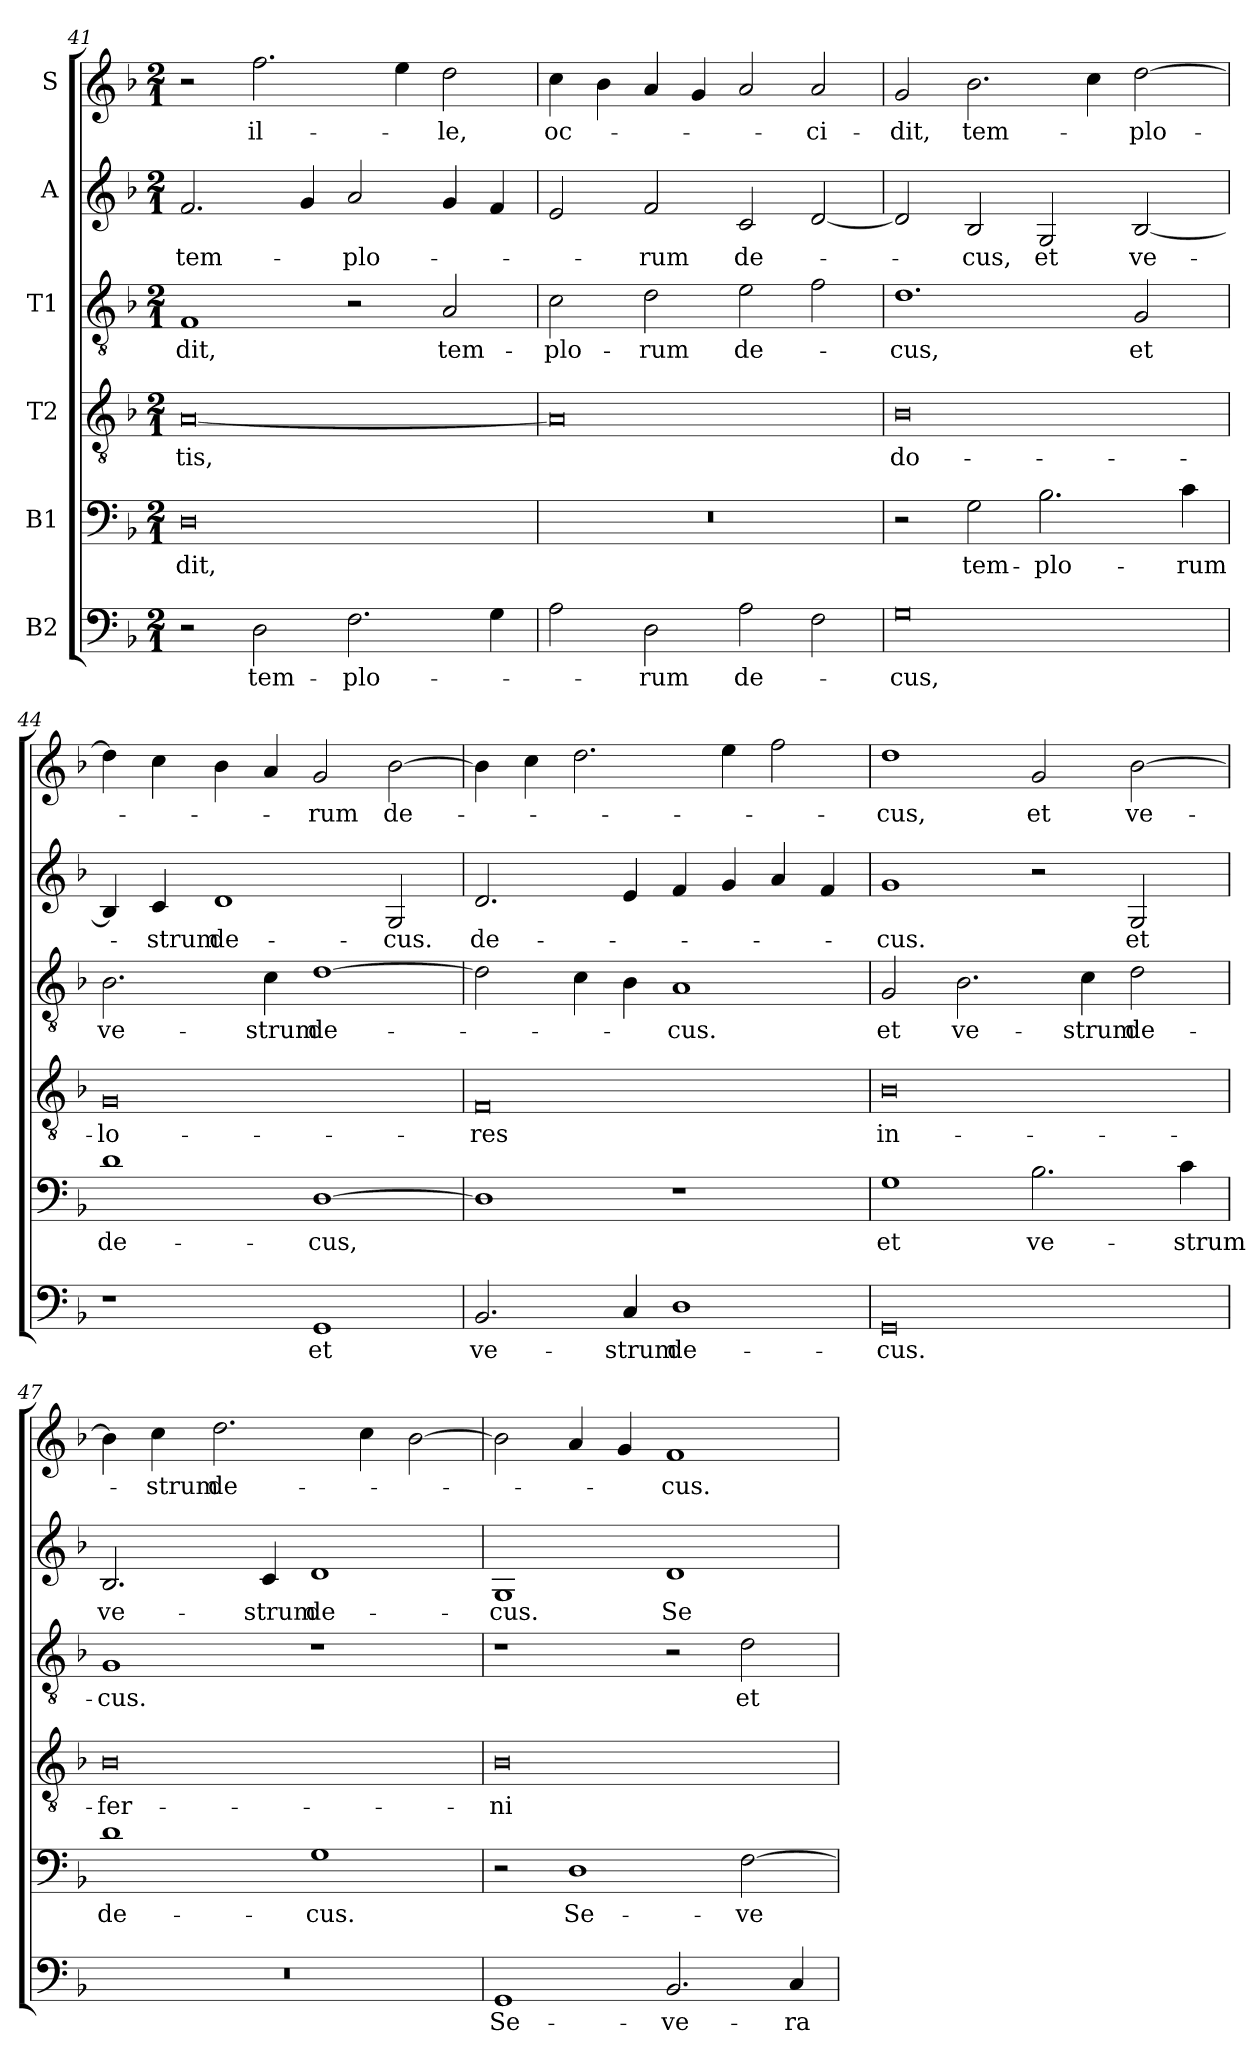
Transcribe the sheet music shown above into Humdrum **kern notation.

**kern	**text	**kern	**text	**kern	**text	**kern	**text	**kern	**text	**kern	**text
*part6	*part6	*part5	*part5	*part4	*part4	*part3	*part3	*part2	*part2	*part1	*part1
*staff6	*staff6	*staff5	*staff5	*staff4	*staff4	*staff3	*staff3	*staff2	*staff2	*staff1	*staff1
*I"B2	*	*I"B1	*	*I"T2	*	*I"T1	*	*I"A	*	*I"S	*
*clefF4	*	*clefF4	*	*clefGv2	*	*clefGv2	*	*clefG2	*	*clefG2	*
*k[b-]	*	*k[b-]	*	*k[b-]	*	*k[b-]	*	*k[b-]	*	*k[b-]	*
*F:	*	*F:	*	*F:	*	*F:	*	*F:	*	*F:	*
*M2/1	*	*M2/1	*	*M2/1	*	*M2/1	*	*M2/1	*	*M2/1	*
=41	=41	=41	=41	=41	=41	=41	=41	=41	=41	=41	=41
!	!	!	!LO:LY:b	!	!LO:LY:b	!	!LO:LY:b	!	!LO:LY:b	!	!
2r	.	0D	-dit,	[0A	-tis,	1F	-dit,	2.f/	tem-	2r	.
!	!LO:LY:b	!	!	!	!	!	!	!	!	!	!LO:LY:b
2D\	tem-	.	.	.	.	.	.	.	.	2.ff\	il-
.	.	.	.	.	.	.	.	4g/	.	.	.
!	!LO:LY:b	!	!	!	!	!	!	!	!LO:LY:b	!	!
2.F\	-plo-	.	.	.	.	2r	.	2a/	-plo-	.	.
.	.	.	.	.	.	.	.	.	.	4ee\	.
!	!	!	!	!	!	!	!LO:LY:b	!	!	!	!LO:LY:b
.	.	.	.	.	.	2A/	tem-	4g/	.	2dd\	-le,
4G\	.	.	.	.	.	.	.	4f/	.	.	.
=42	=42	=42	=42	=42	=42	=42	=42	=42	=42	=42	=42
!	!	!	!	!	!	!	!LO:LY:b	!	!	!	!LO:LY:b
2A\	.	0r	.	0A]	.	2c\	-plo-	2e/	.	4cc\	oc-
.	.	.	.	.	.	.	.	.	.	4b-\	.
!	!LO:LY:b	!	!	!	!	!	!LO:LY:b	!	!LO:LY:b	!	!
2D\	-rum	.	.	.	.	2d\	-rum	2f/	-rum	4a/	.
.	.	.	.	.	.	.	.	.	.	4g/	.
!	!LO:LY:b	!	!	!	!	!	!LO:LY:b	!	!LO:LY:b	!	!
2A\	de-	.	.	.	.	2e\	de-	2c/	de-	2a/	.
!	!	!	!	!	!	!	!	!	!	!	!LO:LY:b
2F\	.	.	.	.	.	2f\	.	[2d/	.	2a/	-ci-
!!LO:LB:g=z
=43	=43	=43	=43	=43	=43	=43	=43	=43	=43	=43	=43
!	!LO:LY:b	!	!	!	!LO:LY:b	!	!LO:LY:b	!	!	!	!LO:LY:b
0G	-cus,	2r	.	0B-	do-	1.d	-cus,	2d/]	.	2g/	-dit,
!	!	!	!LO:LY:b	!	!	!	!	!	!LO:LY:b	!	!LO:LY:b
.	.	2G\	tem-	.	.	.	.	2B-/	-cus,	2.b-\	tem-
!	!	!	!LO:LY:b	!	!	!	!	!	!LO:LY:b	!	!
.	.	2.B-\	-plo-	.	.	.	.	2G/	et	.	.
.	.	.	.	.	.	.	.	.	.	4cc\	.
!	!	!	!	!	!	!	!LO:LY:b	!	!LO:LY:b	!	!LO:LY:b
.	.	.	.	.	.	2G/	et	[2B-/	ve-	[2dd\	-plo-
!	!	!	!LO:LY:b	!	!	!	!	!	!	!	!
.	.	4c\	-rum	.	.	.	.	.	.	.	.
=44	=44	=44	=44	=44	=44	=44	=44	=44	=44	=44	=44
!	!	!	!LO:LY:b	!	!LO:LY:b	!	!LO:LY:b	!	!	!	!
1r	.	1d	de-	0G	-lo-	2.B-\	ve-	4B-/]	.	4dd\]	.
!	!	!	!	!	!	!	!	!	!LO:LY:b	!	!
.	.	.	.	.	.	.	.	4c/	-strum	4cc\	.
!	!	!	!	!	!	!	!	!	!LO:LY:b	!	!
.	.	.	.	.	.	.	.	1d	de-	4b-\	.
!	!	!	!	!	!	!	!LO:LY:b	!	!	!	!
.	.	.	.	.	.	4c\	-strum	.	.	4a/	.
!	!LO:LY:b	!	!LO:LY:b	!	!	!	!LO:LY:b	!	!	!	!LO:LY:b
1GG	et	[1D	-cus,	.	.	[1d	de-	.	.	2g/	-rum
!	!	!	!	!	!	!	!	!	!LO:LY:b	!	!LO:LY:b
.	.	.	.	.	.	.	.	2G/	-cus.	[2b-\	de-
=45	=45	=45	=45	=45	=45	=45	=45	=45	=45	=45	=45
!	!LO:LY:b	!	!	!	!LO:LY:b	!	!	!	!LO:LY:b	!	!
2.BB-/	ve-	1D]	.	0F	-res	2d\]	.	2.d/	de-	4b-\]	.
.	.	.	.	.	.	.	.	.	.	4cc\	.
.	.	.	.	.	.	4c\	.	.	.	2.dd\	.
!	!LO:LY:b	!	!	!	!	!	!	!	!	!	!
4C/	-strum	.	.	.	.	4B-\	.	4e/	.	.	.
!	!LO:LY:b	!	!	!	!	!	!LO:LY:b	!	!	!	!
1D	de-	1r	.	.	.	1A	-cus.	4f/	.	.	.
.	.	.	.	.	.	.	.	4g/	.	4ee\	.
.	.	.	.	.	.	.	.	4a/	.	2ff\	.
.	.	.	.	.	.	.	.	4f/	.	.	.
=46	=46	=46	=46	=46	=46	=46	=46	=46	=46	=46	=46
!	!LO:LY:b	!	!LO:LY:b	!	!LO:LY:b	!	!LO:LY:b	!	!LO:LY:b	!	!LO:LY:b
0GG	-cus.	1G	et	0B-	in-	2G/	et	1g	-cus.	1dd	-cus,
!	!	!	!	!	!	!	!LO:LY:b	!	!	!	!
.	.	.	.	.	.	2.B-\	ve-	.	.	.	.
!	!	!	!LO:LY:b	!	!	!	!	!	!	!	!LO:LY:b
.	.	2.B-\	ve-	.	.	.	.	2r	.	2g/	et
!	!	!	!	!	!	!	!LO:LY:b	!	!	!	!
.	.	.	.	.	.	4c\	-strum	.	.	.	.
!	!	!	!	!	!	!	!LO:LY:b	!	!LO:LY:b	!	!LO:LY:b
.	.	.	.	.	.	2d\	de-	2G/	et	[2b-\	ve-
!	!	!	!LO:LY:b	!	!	!	!	!	!	!	!
.	.	4c\	-strum	.	.	.	.	.	.	.	.
=47	=47	=47	=47	=47	=47	=47	=47	=47	=47	=47	=47
!	!	!	!LO:LY:b	!	!LO:LY:b	!	!LO:LY:b	!	!LO:LY:b	!	!
0r	.	1d	de-	0B-	-fer-	1G	-cus.	2.B-/	ve-	4b-\]	.
!	!	!	!	!	!	!	!	!	!	!	!LO:LY:b
.	.	.	.	.	.	.	.	.	.	4cc\	-strum
!	!	!	!	!	!	!	!	!	!	!	!LO:LY:b
.	.	.	.	.	.	.	.	.	.	2.dd\	de-
!	!	!	!	!	!	!	!	!	!LO:LY:b	!	!
.	.	.	.	.	.	.	.	4c/	-strum	.	.
!	!	!	!LO:LY:b	!	!	!	!	!	!LO:LY:b	!	!
.	.	1G	-cus.	.	.	1r	.	1d	de-	.	.
.	.	.	.	.	.	.	.	.	.	4cc\	.
.	.	.	.	.	.	.	.	.	.	[2b-\	.
!!LO:PB:g=z
=48	=48	=48	=48	=48	=48	=48	=48	=48	=48	=48	=48
!	!LO:LY:b	!	!	!	!LO:LY:b	!	!	!	!LO:LY:b	!	!
1GG	Se-	2r	.	0B-	-ni	1r	.	1G	-cus.	2b-\]	.
!	!	!	!LO:LY:b	!	!	!	!	!	!	!	!
.	.	1D	Se-	.	.	.	.	.	.	4a/	.
.	.	.	.	.	.	.	.	.	.	4g/	.
!	!LO:LY:b	!	!	!	!	!	!	!	!LO:LY:b	!	!LO:LY:b
2.BB-/	-ve-	.	.	.	.	2r	.	1d	Se-	1f	-cus.
!	!	!	!LO:LY:b	!	!	!	!LO:LY:b	!	!	!	!
.	.	[2F\	-ve-	.	.	2d\	et	.	.	.	.
!	!LO:LY:b	!	!	!	!	!	!	!	!	!	!
4C/	-ra	.	.	.	.	.	.	.	.	.	.
=	=	=	=	=	=	=	=	=	=	=	=
*-	*-	*-	*-	*-	*-	*-	*-	*-	*-	*-	*-
